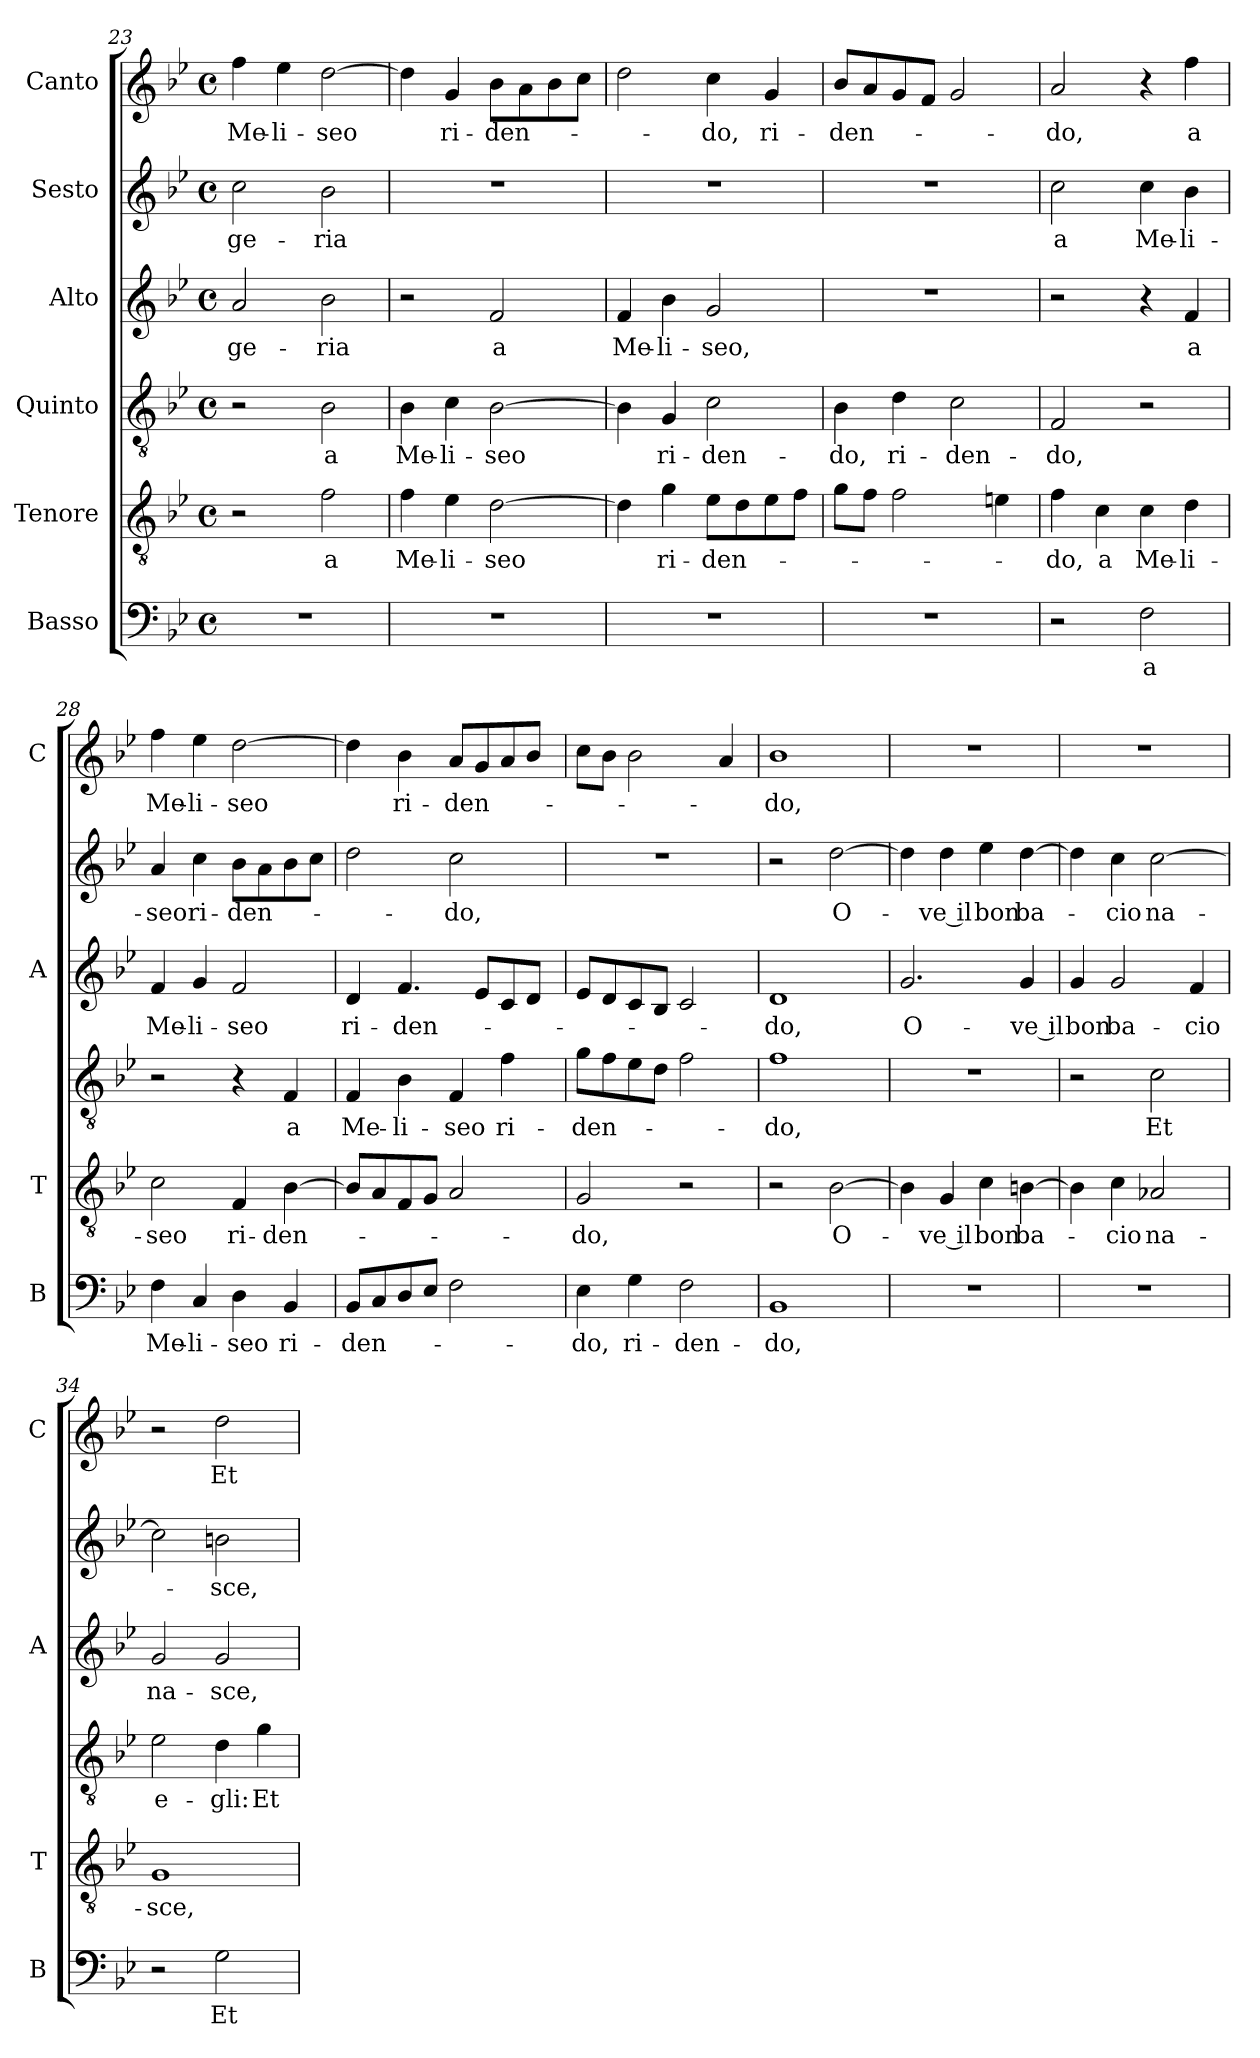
**kern	**text	**kern	**text	**kern	**text	**kern	**text	**kern	**text	**kern	**text
*part6	*part6	*part5	*part5	*part4	*part4	*part3	*part3	*part2	*part2	*part1	*part1
*staff6	*staff6	*staff5	*staff5	*staff4	*staff4	*staff3	*staff3	*staff2	*staff2	*staff1	*staff1
*I"Basso	*	*I"Tenore	*	*I"Quinto	*	*I"Alto	*	*I"Sesto	*	*I"Canto	*
*I'B	*	*I'T	*	*	*	*I'A	*	*	*	*I'C	*
*clefF4	*	*clefGv2	*	*clefGv2	*	*clefG2	*	*clefG2	*	*clefG2	*
*k[b-e-]	*	*k[b-e-]	*	*k[b-e-]	*	*k[b-e-]	*	*k[b-e-]	*	*k[b-e-]	*
*B-:	*	*B-:	*	*B-:	*	*B-:	*	*B-:	*	*B-:	*
*M4/4	*	*M4/4	*	*M4/4	*	*M4/4	*	*M4/4	*	*M4/4	*
*met(c)	*	*met(c)	*	*met(c)	*	*met(c)	*	*met(c)	*	*met(c)	*
=23	=23	=23	=23	=23	=23	=23	=23	=23	=23	=23	=23
!	!	!	!	!	!	!	!LO:LY:b	!	!LO:LY:b	!	!LO:LY:b
1r	.	2r	.	2r	.	2a/	-ge-	2cc\	-ge-	4ff\	Me-
!	!	!	!	!	!	!	!	!	!	!	!LO:LY:b
.	.	.	.	.	.	.	.	.	.	4ee-\	-li-
!	!	!	!LO:LY:b	!	!LO:LY:b	!	!LO:LY:b	!	!LO:LY:b	!	!LO:LY:b
.	.	2f\	a	2B-\	a	2b-\	-ria	2b-\	-ria	[2dd\	-seo
!!LO:LB:g=z
=24	=24	=24	=24	=24	=24	=24	=24	=24	=24	=24	=24
!	!	!	!LO:LY:b	!	!LO:LY:b	!	!	!	!	!	!
1r	.	4f\	Me-	4B-\	Me-	2r	.	1r	.	4dd\]	.
!	!	!	!LO:LY:b	!	!LO:LY:b	!	!	!	!	!	!LO:LY:b
.	.	4e-\	-li-	4c\	-li-	.	.	.	.	4g/	ri-
!	!	!	!LO:LY:b	!	!LO:LY:b	!	!LO:LY:b	!	!	!	!LO:LY:b
.	.	[2d\	-seo	[2B-\	-seo	2f/	a	.	.	8b-\L	-den-
.	.	.	.	.	.	.	.	.	.	8a\	.
.	.	.	.	.	.	.	.	.	.	8b-\	.
.	.	.	.	.	.	.	.	.	.	8cc\J	.
=25	=25	=25	=25	=25	=25	=25	=25	=25	=25	=25	=25
!	!	!	!	!	!	!	!LO:LY:b	!	!	!	!
1r	.	4d\]	.	4B-\]	.	4f/	Me-	1r	.	2dd\	.
!	!	!	!LO:LY:b	!	!LO:LY:b	!	!LO:LY:b	!	!	!	!
.	.	4g\	ri-	4G/	ri-	4b-\	-li-	.	.	.	.
!	!	!	!LO:LY:b	!	!LO:LY:b	!	!LO:LY:b	!	!	!	!LO:LY:b
.	.	8e-\L	-den-	2c\	-den-	2g/	-seo,	.	.	4cc\	-do,
.	.	8d\	.	.	.	.	.	.	.	.	.
!	!	!	!	!	!	!	!	!	!	!	!LO:LY:b
.	.	8e-\	.	.	.	.	.	.	.	4g/	ri-
.	.	8f\J	.	.	.	.	.	.	.	.	.
=26	=26	=26	=26	=26	=26	=26	=26	=26	=26	=26	=26
!	!	!	!	!	!LO:LY:b	!	!	!	!	!	!LO:LY:b
1r	.	8g\L	.	4B-\	-do,	1r	.	1r	.	8b-/L	-den-
.	.	8f\J	.	.	.	.	.	.	.	8a/	.
!	!	!	!	!	!LO:LY:b	!	!	!	!	!	!
.	.	2f\	.	4d\	ri-	.	.	.	.	8g/	.
.	.	.	.	.	.	.	.	.	.	8f/J	.
!	!	!	!	!	!LO:LY:b	!	!	!	!	!	!
.	.	.	.	2c\	-den-	.	.	.	.	2g/	.
.	.	4en\	.	.	.	.	.	.	.	.	.
=27	=27	=27	=27	=27	=27	=27	=27	=27	=27	=27	=27
!	!	!	!LO:LY:b	!	!LO:LY:b	!	!	!	!LO:LY:b	!	!LO:LY:b
2r	.	4f\	-do,	2F/	-do,	2r	.	2cc\	a	2a/	-do,
!	!	!	!LO:LY:b	!	!	!	!	!	!	!	!
.	.	4c\	a	.	.	.	.	.	.	.	.
!	!LO:LY:b	!	!LO:LY:b	!	!	!	!	!	!LO:LY:b	!	!
2F\	a	4c\	Me-	2r	.	4r	.	4cc\	Me-	4r	.
!	!	!	!LO:LY:b	!	!	!	!LO:LY:b	!	!LO:LY:b	!	!LO:LY:b
.	.	4d\	-li-	.	.	4f/	a	4b-\	-li-	4ff\	a
=28	=28	=28	=28	=28	=28	=28	=28	=28	=28	=28	=28
!	!LO:LY:b	!	!LO:LY:b	!	!	!	!LO:LY:b	!	!LO:LY:b	!	!LO:LY:b
4F\	Me-	2c\	-seo	2r	.	4f/	Me-	4a/	-seo	4ff\	Me-
!	!LO:LY:b	!	!	!	!	!	!LO:LY:b	!	!LO:LY:b	!	!LO:LY:b
4C/	-li-	.	.	.	.	4g/	-li-	4cc\	ri-	4ee-\	-li-
!	!LO:LY:b	!	!LO:LY:b	!	!	!	!LO:LY:b	!	!LO:LY:b	!	!LO:LY:b
4D\	-seo	4F/	ri-	4r	.	2f/	-seo	8b-\L	-den-	[2dd\	-seo
.	.	.	.	.	.	.	.	8a\	.	.	.
!	!LO:LY:b	!	!LO:LY:b	!	!LO:LY:b	!	!	!	!	!	!
4BB-/	ri-	[4B-\	-den-	4F/	a	.	.	8b-\	.	.	.
.	.	.	.	.	.	.	.	8cc\J	.	.	.
=29	=29	=29	=29	=29	=29	=29	=29	=29	=29	=29	=29
!	!LO:LY:b	!	!	!	!LO:LY:b	!	!LO:LY:b	!	!	!	!
8BB-/L	-den-	8B-/L]	.	4F/	Me-	4d/	ri-	2dd\	.	4dd\]	.
8C/	.	8A/	.	.	.	.	.	.	.	.	.
!	!	!	!	!	!LO:LY:b	!	!LO:LY:b	!	!	!	!LO:LY:b
8D/	.	8F/	.	4B-\	-li-	4.f/	-den-	.	.	4b-\	ri-
8E-/J	.	8G/J	.	.	.	.	.	.	.	.	.
!	!	!	!	!	!LO:LY:b	!	!	!	!LO:LY:b	!	!LO:LY:b
2F\	.	2A/	.	4F/	-seo	.	.	2cc\	-do,	8a/L	-den-
.	.	.	.	.	.	8e-/L	.	.	.	8g/	.
!	!	!	!	!	!LO:LY:b	!	!	!	!	!	!
.	.	.	.	4f\	ri-	8c/	.	.	.	8a/	.
.	.	.	.	.	.	8d/J	.	.	.	8b-/J	.
=30	=30	=30	=30	=30	=30	=30	=30	=30	=30	=30	=30
!	!LO:LY:b	!	!LO:LY:b	!	!LO:LY:b	!	!	!	!	!	!
4E-\	-do,	2G/	-do,	8g\L	-den-	8e-/L	.	1r	.	8cc\L	.
.	.	.	.	8f\	.	8d/	.	.	.	8b-\J	.
!	!LO:LY:b	!	!	!	!	!	!	!	!	!	!
4G\	ri-	.	.	8e-\	.	8c/	.	.	.	2b-\	.
.	.	.	.	8d\J	.	8B-/J	.	.	.	.	.
!	!LO:LY:b	!	!	!	!	!	!	!	!	!	!
2F\	-den-	2r	.	2f\	.	2c/	.	.	.	.	.
.	.	.	.	.	.	.	.	.	.	4a/	.
!!LO:LB:g=z
=31	=31	=31	=31	=31	=31	=31	=31	=31	=31	=31	=31
!	!LO:LY:b	!	!	!	!LO:LY:b	!	!LO:LY:b	!	!	!	!LO:LY:b
1BB-	-do,	2r	.	1f	-do,	1d	-do,	2r	.	1b-	-do,
!	!	!	!LO:LY:b	!	!	!	!	!	!LO:LY:b	!	!
.	.	[2B-\	O-	.	.	.	.	[2dd\	O-	.	.
=32	=32	=32	=32	=32	=32	=32	=32	=32	=32	=32	=32
!	!	!	!	!	!	!	!LO:LY:b	!	!	!	!
1r	.	4B-\]	.	1r	.	2.g/	O-	4dd\]	.	1r	.
!	!	!	!LO:LY:b	!	!	!	!	!	!LO:LY:b	!	!
.	.	4G/	-ve il	.	.	.	.	4dd\	-ve il	.	.
!	!	!	!LO:LY:b	!	!	!	!	!	!LO:LY:b	!	!
.	.	4c\	bon	.	.	.	.	4ee-\	bon	.	.
!	!	!	!LO:LY:b	!	!	!	!LO:LY:b	!	!LO:LY:b	!	!
.	.	[4Bn\	ba-	.	.	4g/	-ve il	[4dd\	ba-	.	.
=33	=33	=33	=33	=33	=33	=33	=33	=33	=33	=33	=33
!	!	!	!	!	!	!	!LO:LY:b	!	!	!	!
1r	.	4B\]	.	2r	.	4g/	bon	4dd\]	.	1r	.
!	!	!	!LO:LY:b	!	!	!	!LO:LY:b	!	!LO:LY:b	!	!
.	.	4c\	-cio	.	.	2g/	ba-	4cc\	-cio	.	.
!	!	!	!LO:LY:b	!	!LO:LY:b	!	!	!	!LO:LY:b	!	!
.	.	2A-X/	na-	2c\	Et	.	.	[2cc\	na-	.	.
!	!	!	!	!	!	!	!LO:LY:b	!	!	!	!
.	.	.	.	.	.	4f/	-cio	.	.	.	.
=34	=34	=34	=34	=34	=34	=34	=34	=34	=34	=34	=34
!	!	!	!LO:LY:b	!	!LO:LY:b	!	!LO:LY:b	!	!	!	!
2r	.	1G	-sce,	2e-\	e-	2g/	na-	2cc\]	.	2r	.
!	!LO:LY:b	!	!	!	!LO:LY:b	!	!LO:LY:b	!	!LO:LY:b	!	!LO:LY:b
2G\	Et	.	.	4d\	-gli:	2g/	-sce,	2bn\	-sce,	2dd\	Et
!	!	!	!	!	!LO:LY:b	!	!	!	!	!	!
.	.	.	.	4g\	Et	.	.	.	.	.	.
=	=	=	=	=	=	=	=	=	=	=	=
*-	*-	*-	*-	*-	*-	*-	*-	*-	*-	*-	*-
